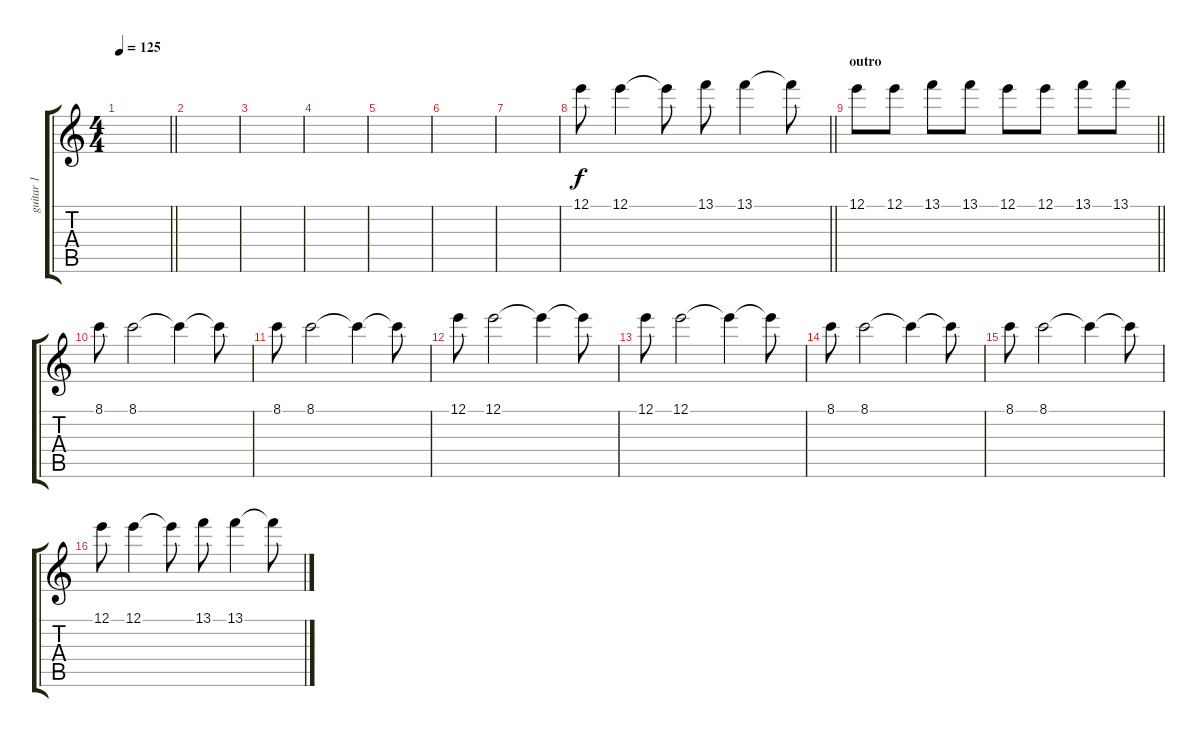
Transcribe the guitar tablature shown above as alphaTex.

\track ("guitar 1" "guitar 1") {instrument electricguitarjazz}
\staff {score tabs}
\tuning (E4 B3 G3 D3 A2 E2) {hide}
\ts (4 4)
\tempo 125
\clef g2
\barLineRight lightlight
\ks c
|
|
|
|
|
|
|
\barLineRight lightlight
12.1.8{volume 6} 12.1.4 12.1{t}.8 13.1.8 13.1.4 13.1{t}.8 |
\section ("" "outro")
\barLineRight lightlight
12.1.8 12.1.8 13.1.8 13.1.8 12.1.8 12.1.8 13.1.8 13.1.8 |
8.1.8 8.1.2 8.1{t}.4 8.1{t}.8 |
8.1.8 8.1.2 8.1{t}.4 8.1{t}.8 |
12.1.8 12.1.2 12.1{t}.4 12.1{t}.8 |
12.1.8 12.1.2 12.1{t}.4 12.1{t}.8 |
8.1.8 8.1.2 8.1{t}.4 8.1{t}.8 |
8.1.8 8.1.2 8.1{t}.4 8.1{t}.8 |
12.1.8 12.1.4 12.1{t}.8 13.1.8 13.1.4 13.1{t}.8
